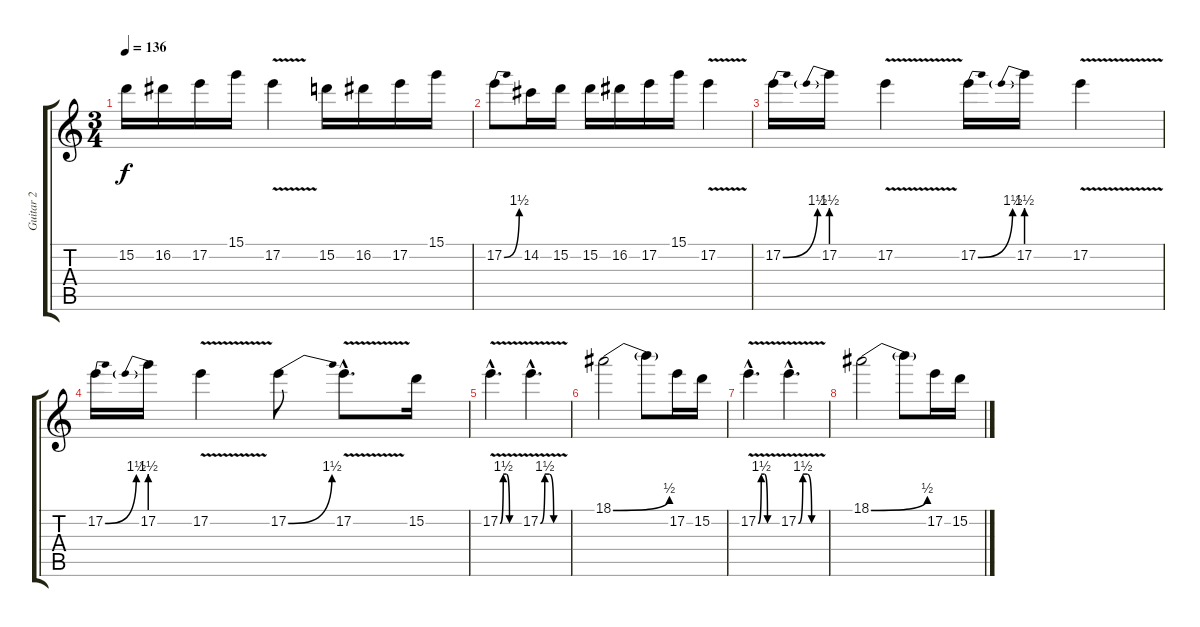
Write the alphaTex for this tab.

\track ("Guitar 2" "Guitar 2") {instrument overdrivenguitar}
\staff {score tabs}
\tuning (E4 B3 G3 D3 A2 E2) {hide}
\ts (3 4)
\tempo 136
\clef g2
\ks c
15.2.16{dy f} 16.2.16 17.2.16 15.1.16 17.2{v}.4 15.2.16 16.2.16 17.2.16 15.1.16 |
17.2{be (bend 0 0 60 6)}.8 14.2.16 15.2.16 15.2.16 16.2.16 17.2.16 15.1.16 17.2{v}.4 |
17.2{be (bend 0 0 60 6)}.16 17.2{be (prebend 0 6 60 6)}.16 17.2{v}.4 17.2{be (bend 0 0 60 6)}.16 17.2{be (prebend 0 6 60 6)}.16 17.2{v}.4 |
17.2{be (bend 0 0 60 6)}.16 17.2{be (prebend 0 6 60 6)}.16 17.2{v}.4 17.2{be (bend 0 0 60 6)}.8 17.2{v hac}.8{d} 15.2.16 |
17.2{be (custom 0 0 10 6 20 6 30 0 60 0) v hac}.4{d} 17.2{be (custom 0 0 10 6 20 6 30 0 60 0) v hac}.4{d} |
18.1{be (bend 0 0 60 2)}.2 18.1{t}.8 17.2.16 15.2.16 |
17.2{be (custom 0 0 10 6 20 6 30 0 60 0) v hac}.4{d} 17.2{be (custom 0 0 10 6 20 6 30 0 60 0) v hac}.4{d} |
18.1{be (bend 0 0 60 2)}.2 18.1{t}.8 17.2.16 15.2.16
